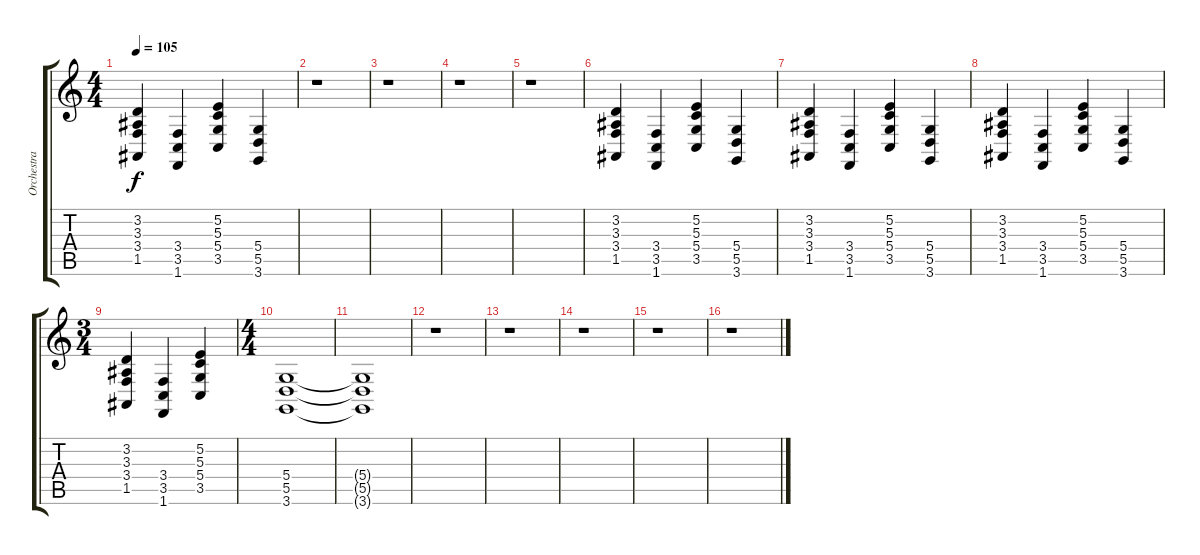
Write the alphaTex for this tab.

\track ("Orchestra" "Orchestra") {instrument stringensemble1}
\staff {score tabs}
\tuning (E4 B3 G3 D3 A2 E2) {hide}
\ts (4 4)
\tempo 105
\clef g2
\ks c
(3.2 3.3 3.4 1.5).4{dy f} (3.4 3.5 1.6).4 (5.2 5.3 5.4 3.5).4 (5.4 5.5 3.6).4 |
r.1 |
r.1 |
r.1 |
r.1 |
(3.2 3.3 3.4 1.5).4 (3.4 3.5 1.6).4 (5.2 5.3 5.4 3.5).4 (5.4 5.5 3.6).4 |
(3.2 3.3 3.4 1.5).4 (3.4 3.5 1.6).4 (5.2 5.3 5.4 3.5).4 (5.4 5.5 3.6).4 |
(3.2 3.3 3.4 1.5).4 (3.4 3.5 1.6).4 (5.2 5.3 5.4 3.5).4 (5.4 5.5 3.6).4 |
\ts (3 4)
(3.2 3.3 3.4 1.5).4 (3.4 3.5 1.6).4 (5.2 5.3 5.4 3.5).4 |
\ts (4 4)
(5.4 5.5 3.6).1 |
(5.4{t} 5.5{t} 3.6{t}).1 |
r.1 |
r.1 |
r.1 |
r.1 |
r.1
